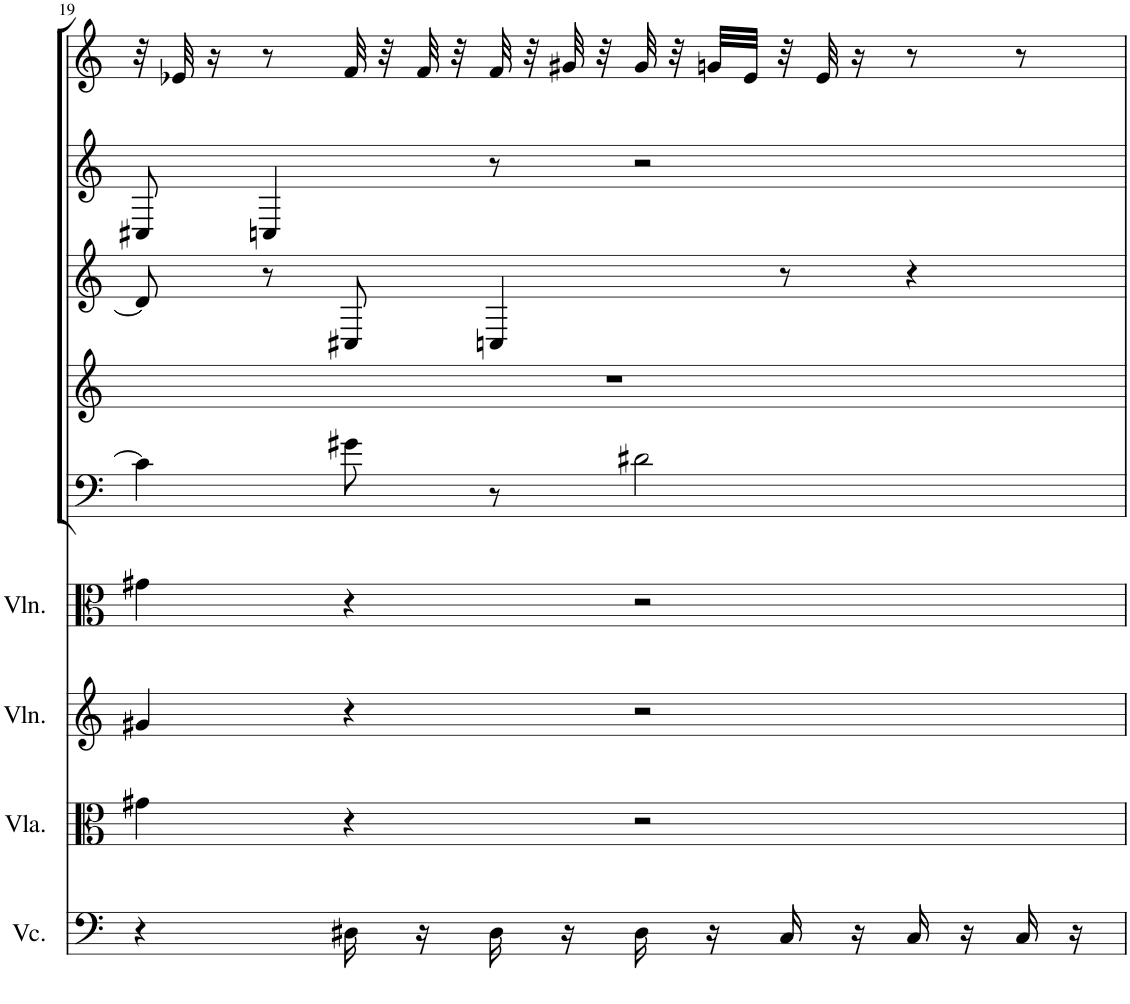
**kern	**kern	**kern	**kern	**kern	**kern	**kern	**kern	**kern
*part9	*part8	*part7	*part6	*part5	*part4	*part3	*part2	*part1
*staff9	*staff8	*staff7	*staff6	*staff5	*staff4	*staff3	*staff2	*staff1
*I"Violoncello	*I"Viola	*I"Violin	*I"Violin	*I"Bassoon	*I"Horn in F	*I"Bb Clarinet	*I"Oboe	*I"Flute
*I'Vc.	*I'Vla.	*I'Vln.	*I'Vln.	*I'Bsn	*I'Hn	*I'Cl	*I'Ob	*I'Fl
!!LO:PB:g=z
*clefF4	*clefC3	*clefG2	*clefC3	*clefF4	*clefG2	*clefG2	*clefG2	*clefG2
*	*	*	*	*	*ITrd4c7	*ITrd1c2	*	*
*k[]	*k[]	*k[]	*k[]	*k[]	*k[]	*k[]	*k[]	*k[]
*M4/4	*M4/4	*M4/4	*M4/4	*M4/4	*M4/4	*M4/4	*M4/4	*M4/4
=19	=19	=19	=19	=19	=19	=19	=19	=19
4r	4g#X\	4g#X/	4g#X\	4c#\]	1r	8d#/]	8C#X/	32r
.	.	.	.	.	.	.	.	32e-X/
.	.	.	.	.	.	.	.	16r
.	.	.	.	.	.	8r	4Cn/	8r
16D#X\	4r	4r	4r	8g#X\	.	8C#X/	.	32f/
.	.	.	.	.	.	.	.	32r
16r	.	.	.	.	.	.	.	32f/
.	.	.	.	.	.	.	.	32r
16D#\	.	.	.	8r	.	4Cn/	8r	32f/
.	.	.	.	.	.	.	.	32r
16r	.	.	.	.	.	.	.	32g#X/
.	.	.	.	.	.	.	.	32r
16D#\	2r	2r	2r	2d#X\	.	.	2r	32g#/
.	.	.	.	.	.	.	.	32r
16r	.	.	.	.	.	.	.	32gn/LLL
.	.	.	.	.	.	.	.	32e-/JJJ
16C/	.	.	.	.	.	8r	.	32r
.	.	.	.	.	.	.	.	32e-/
16r	.	.	.	.	.	.	.	16r
16C/	.	.	.	.	.	4r	.	8r
16r	.	.	.	.	.	.	.	.
16C/	.	.	.	.	.	.	.	8r
16r	.	.	.	.	.	.	.	.
=	=	=	=	=	=	=	=	=
*-	*-	*-	*-	*-	*-	*-	*-	*-
